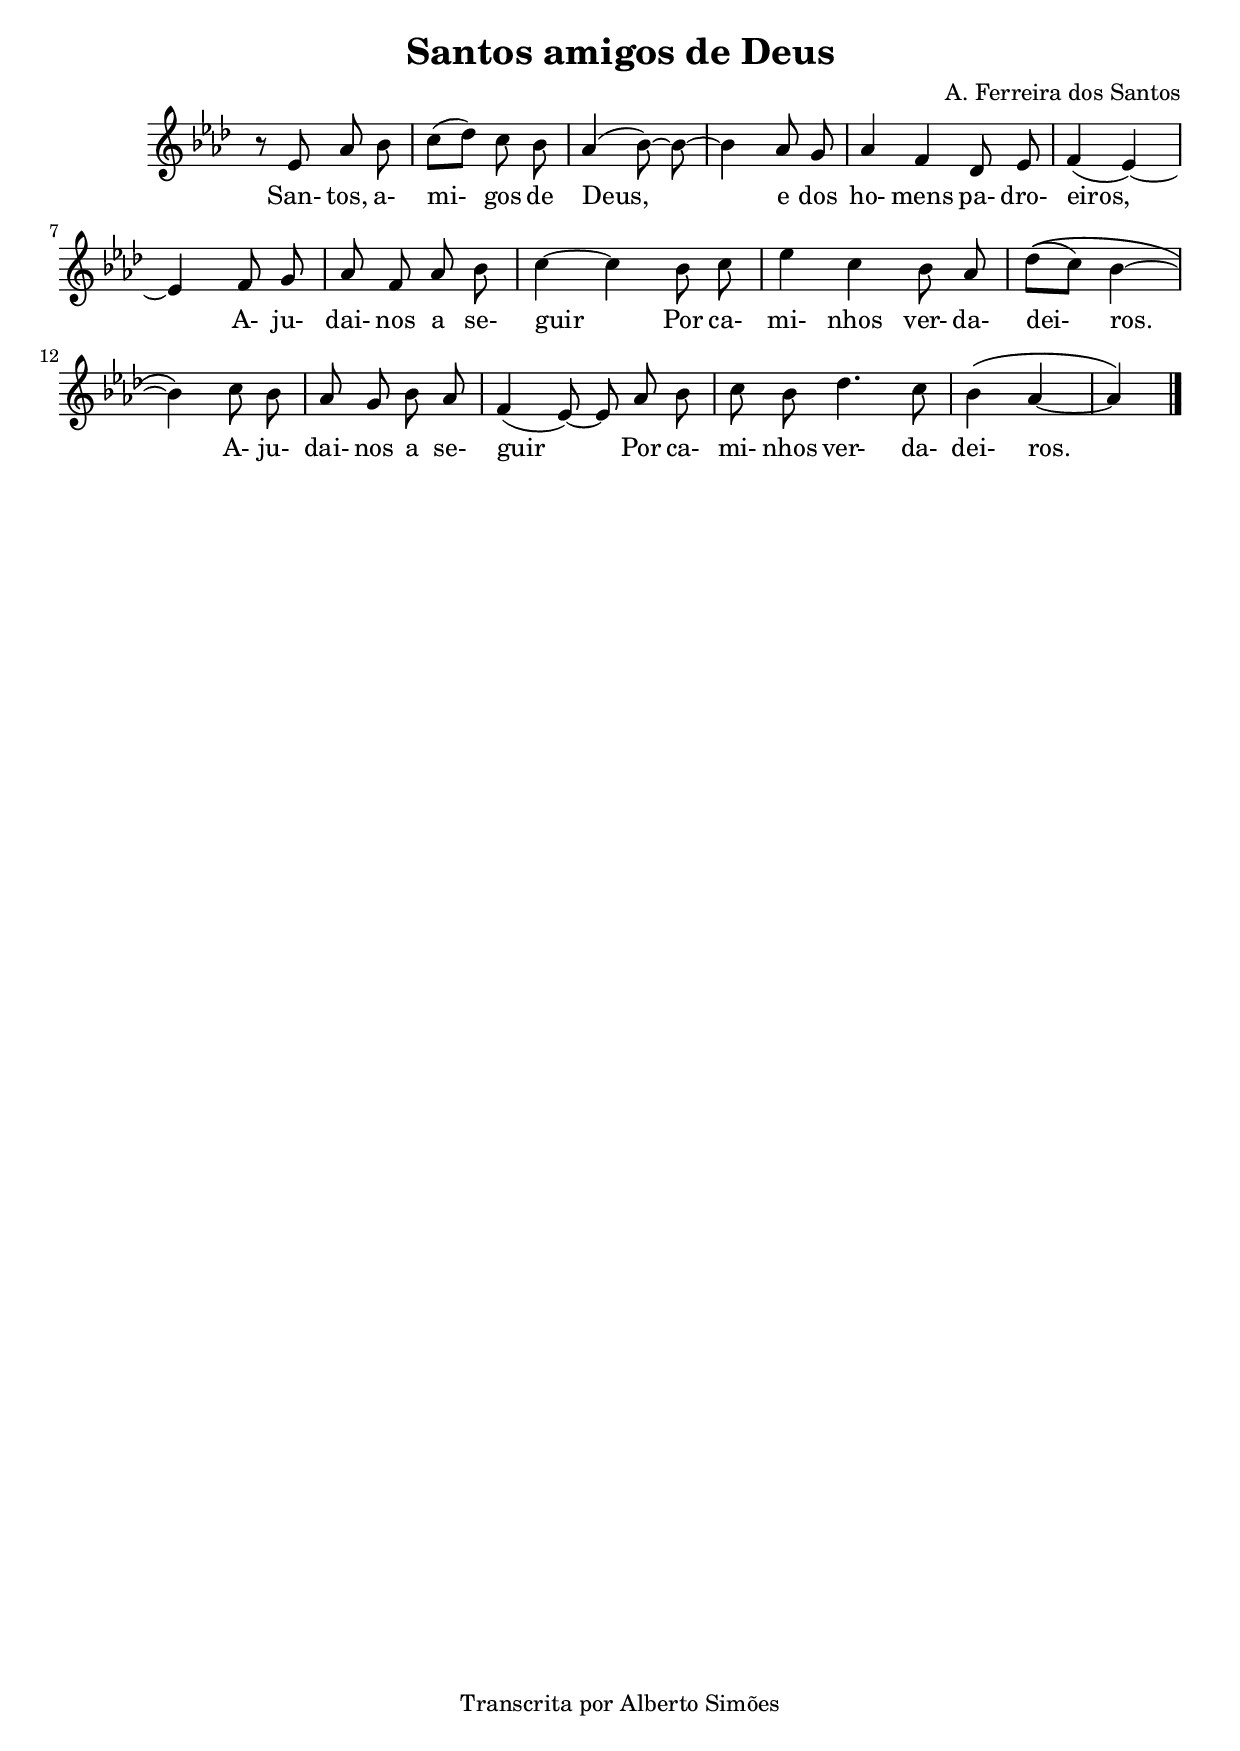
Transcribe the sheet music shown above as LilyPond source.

\version "2.14.0"

\header {
  title = "Santos amigos de Deus"
  
  composer = "A. Ferreira dos Santos"
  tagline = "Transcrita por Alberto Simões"

  ocasioes = "santos"
  seccao   = "santos"

}

hidetime =   \once \override Staff.TimeSignature #'stencil = ##f

melody = \relative c' {
  \time 2/4
  \key aes \major 
  \autoBeamOff

  \hidetime\time 2/4
  r8 ees aes bes | c[( des)] c bes | aes4( bes8) ~ bes ~ | bes4 aes8 g | 
  \hidetime\time 3/4
  aes4 f des8 ees |
  \hidetime\time 2/4
  f4( ees4) ~ | ees f8 g | aes f aes bes | 
  \hidetime\time 3/4
  c4 ~ c bes8 c | ees4 c bes8 aes |
  \hidetime\time 2/4
  des8[(\( c)] bes4 ~ | bes4\) c8 bes | aes g bes aes |
  \hidetime\time 3/4
  f4( ees8) ~ ees8 aes bes | c bes des4. c8 | 
  \hidetime\time 2/4
  bes4\( aes4 ~ | aes \) \bar "|."
}


text = \lyricmode {
  San- tos, a- mi- gos de Deus, e dos ho- mens pa- dro- eiros,
  A- ju- dai- nos a se- guir
  Por ca- mi- nhos ver- da- dei- ros.
  A- ju- dai- nos a se- guir
  Por ca- mi- nhos ver- da- dei- ros.
  
}

\score {
  <<
    \new Voice = "mel" \melody
    \new Lyrics \lyricsto mel \text
  >>
  \layout {
    \context {
      \Staff \RemoveEmptyStaves 
      \override VerticalAxisGroup #'remove-first = ##t
    }
  }
  \midi {
    \context {
      \Score
      tempoWholesPerMinute = #(ly:make-moment 100 4)
    }
  }
}


